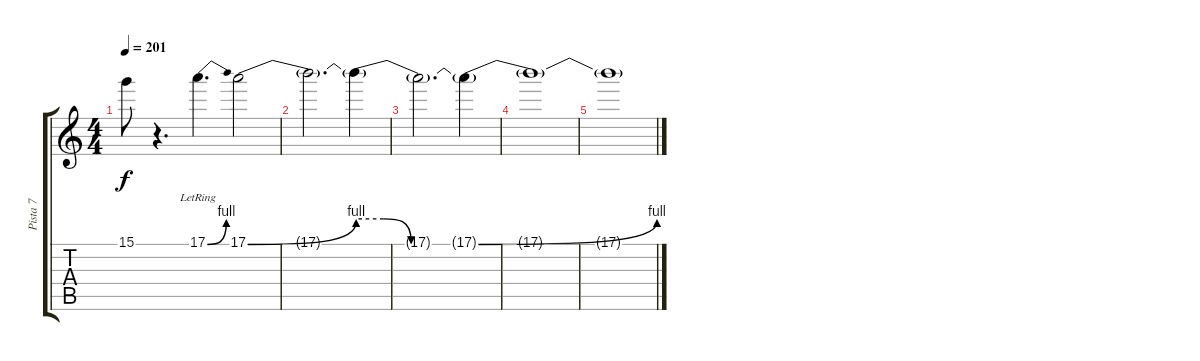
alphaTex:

\track ("Pista 7" "Pista 7") {solo instrument overdrivenguitar}
\staff {score tabs}
\tuning (E4 B3 G3 D3 A2 E2) {hide}
\ts (4 4)
\tempo 201
\clef g2
\ks c
15.1{t}.8{dy f} r.4{d} 17.1{be (bend 0 0 60 4) lr}.4{d} 17.1{be (bend 0 0 60 4)}.2 |
17.1{t}.2{d} 17.1{be (custom 0 4 15 4 30 0 60 0) t}.4 |
17.1{t}.2{d} 17.1{be (bend 0 0 60 4) t}.4{volume 0} |
17.1{t}.1 |
17.1{t}.1
